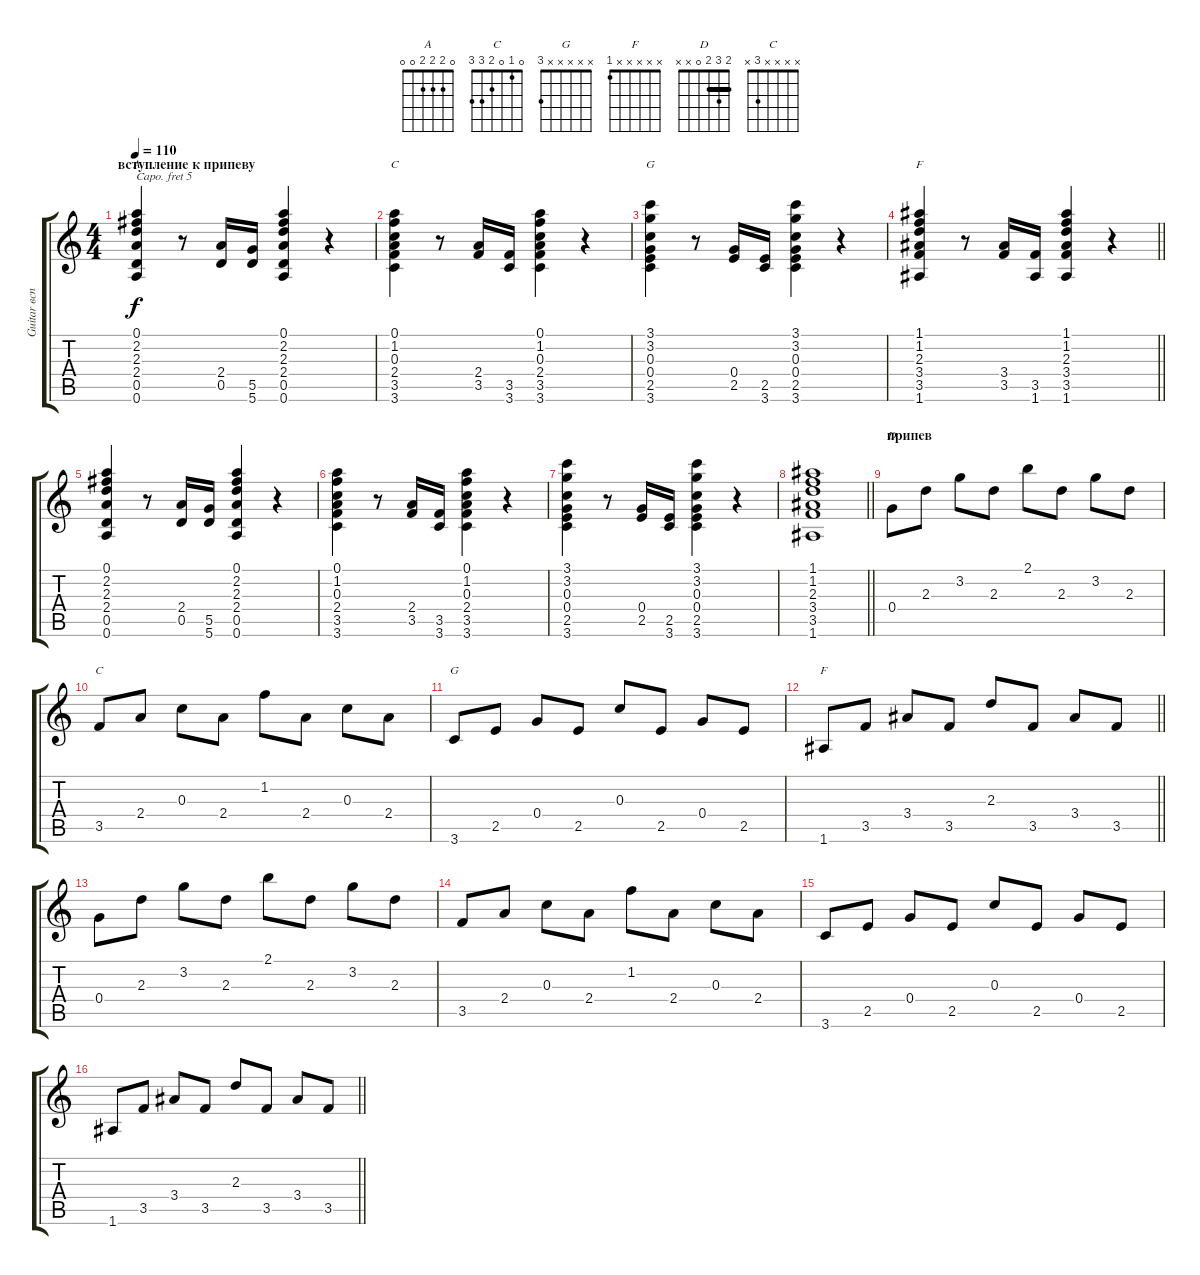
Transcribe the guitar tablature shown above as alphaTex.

\track ("Guitar вспомог ( Капо 5 ) только ритм" "Guitar всп") {instrument acousticguitarsteel}
\staff {score tabs}
\capo 5
\tuning (E4 B3 G3 D3 A2 E2) {hide}
\chord ("A" 0 2 2 2 0 0)
\chord ("C" 0 1 0 2 3 3)
\chord ("G" 3 3 0 0 2 3) {barre 3}
\chord ("F" 1 1 2 3 3 1) {barre 1}
\chord ("D" 2 3 2 0 x x) {barre 2}
\chord ("С" x x x x 3 x)
\chord ("G" x x x x x 3)
\chord ("F" x x x x x 1)
\ts (4 4)
\section ("" "вступление к припеву")
\tempo 110
\clef g2
\ks c
(0.1 2.2 2.3 2.4 0.5 0.6).4{ch "A" dy f} r.8 (2.4 0.5).16 (5.5 5.6).16 (0.1 2.2 2.3 2.4 0.5 0.6).4 r.4 |
(0.1 1.2 0.3 2.4 3.5 3.6).4{ch "C"} r.8 (2.4 3.5).16 (3.5 3.6).16 (0.1 1.2 0.3 2.4 3.5 3.6).4 r.4 |
(3.1 3.2 0.3 0.4 2.5 3.6).4{ch "G"} r.8 (0.4 2.5).16 (2.5 3.6).16 (3.1 3.2 0.3 0.4 2.5 3.6).4 r.4 |
\barLineRight lightlight
(1.1 1.2 2.3 3.4 3.5 1.6).4{ch "F"} r.8 (3.4 3.5).16 (3.5 1.6).16 (1.1 1.2 2.3 3.4 3.5 1.6).4 r.4 |
(0.1 2.2 2.3 2.4 0.5 0.6).4 r.8 (2.4 0.5).16 (5.5 5.6).16 (0.1 2.2 2.3 2.4 0.5 0.6).4 r.4 |
(0.1 1.2 0.3 2.4 3.5 3.6).4 r.8 (2.4 3.5).16 (3.5 3.6).16 (0.1 1.2 0.3 2.4 3.5 3.6).4 r.4 |
(3.1 3.2 0.3 0.4 2.5 3.6).4 r.8 (0.4 2.5).16 (2.5 3.6).16 (3.1 3.2 0.3 0.4 2.5 3.6).4 r.4 |
\barLineRight lightlight
(1.1 1.2 2.3 3.4 3.5 1.6).1 |
\section ("" "припев")
0.4.8{ch "D"} 2.3.8 3.2.8 2.3.8 2.1.8 2.3.8 3.2.8 2.3.8 |
3.5.8{ch "С"} 2.4.8 0.3.8 2.4.8 1.2.8 2.4.8 0.3.8 2.4.8 |
3.6.8{ch "G"} 2.5.8 0.4.8 2.5.8 0.3.8 2.5.8 0.4.8 2.5.8 |
\barLineRight lightlight
1.6.8{ch "F"} 3.5.8 3.4.8 3.5.8 2.3.8 3.5.8 3.4.8 3.5.8 |
0.4.8 2.3.8 3.2.8 2.3.8 2.1.8 2.3.8 3.2.8 2.3.8 |
3.5.8 2.4.8 0.3.8 2.4.8 1.2.8 2.4.8 0.3.8 2.4.8 |
3.6.8 2.5.8 0.4.8 2.5.8 0.3.8 2.5.8 0.4.8 2.5.8 |
\barLineRight lightlight
1.6.8 3.5.8 3.4.8 3.5.8 2.3.8 3.5.8 3.4.8 3.5.8
